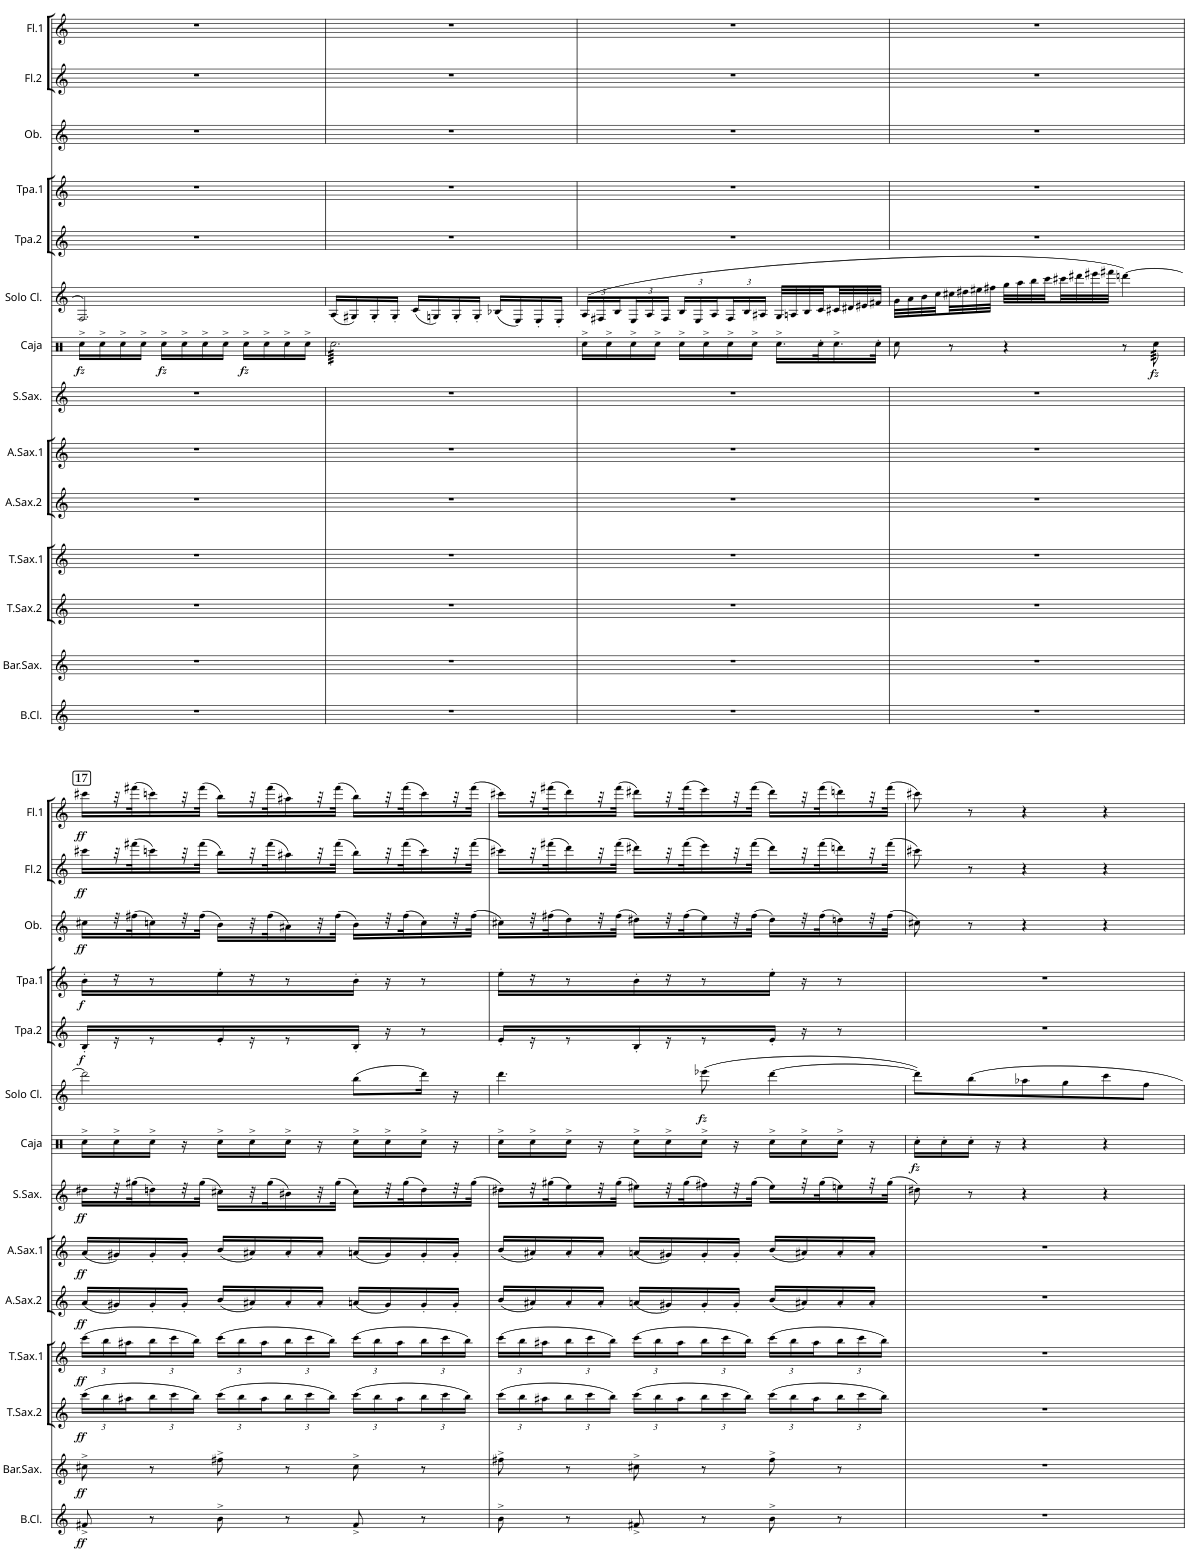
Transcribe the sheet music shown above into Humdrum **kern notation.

**kern	**dynam	**kern	**dynam	**kern	**dynam	**kern	**dynam	**kern	**dynam	**kern	**dynam	**kern	**dynam	**kern	**dynam	**kern	**dynam	**kern	**dynam	**kern	**dynam	**kern	**dynam	**kern	**dynam	**kern	**dynam
*part14	*part14	*part13	*part13	*part12	*part12	*part11	*part11	*part10	*part10	*part9	*part9	*part8	*part8	*part7	*part7	*part6	*part6	*part5	*part5	*part4	*part4	*part3	*part3	*part2	*part2	*part1	*part1
*staff14	*staff14	*staff13	*staff13	*staff12	*staff12	*staff11	*staff11	*staff10	*staff10	*staff9	*staff9	*staff8	*staff8	*staff7	*staff7	*staff6	*staff6	*staff5	*staff5	*staff4	*staff4	*staff3	*staff3	*staff2	*staff2	*staff1	*staff1
*I"B.Cl.	*	*I"Bar.Sax.	*	*I"T.Sax.2	*	*I"T.Sax.1	*	*I"A.Sax.2	*	*I"A.Sax.1	*	*I"S.Sax.	*	*I"Caja	*	*I"Solo Cl.	*	*I"Tpa.2	*	*I"Tpa.1	*	*I"Ob.	*	*I"Fl.2	*	*I"Fl.1	*
*I'B.Cl.	*	*I'Bar.Sax.	*	*I'T.Sax.2	*	*I'T.Sax.1	*	*I'A.Sax.2	*	*I'A.Sax.1	*	*I'S.Sax.	*	*I'Caja	*	*I'Solo Cl.	*	*I'Tpa.2	*	*I'Tpa.1	*	*I'Ob.	*	*I'Fl.2	*	*I'Fl.1	*
!!LO:PB:g=z
*clefG2	*	*clefG2	*	*clefG2	*	*clefG2	*	*clefG2	*	*clefG2	*	*clefG2	*	*clefX	*	*clefG2	*	*clefG2	*	*clefG2	*	*clefG2	*	*clefG2	*	*clefG2	*
*Trd8c14	*	*Trd12c21	*	*Trd8c14	*	*Trd8c14	*	*Trd5c9	*	*Trd5c9	*	*Trd1c2	*	*	*	*Trd2c3	*	*Trd4c7	*	*Trd4c7	*	*	*	*	*	*	*
*k[]	*	*k[]	*	*k[]	*	*k[]	*	*k[]	*	*k[]	*	*k[]	*	*k[]	*	*k[]	*	*k[]	*	*k[]	*	*k[]	*	*k[]	*	*k[]	*
*M3/4	*	*M3/4	*	*M3/4	*	*M3/4	*	*M3/4	*	*M3/4	*	*M3/4	*	*M3/4	*	*M3/4	*	*M3/4	*	*M3/4	*	*M3/4	*	*M3/4	*	*M3/4	*
=64	=64	=64	=64	=64	=64	=64	=64	=64	=64	=64	=64	=64	=64	=64	=64	=64	=64	=64	=64	=64	=64	=64	=64	=64	=64	=64	=64
!	!	!	!	!	!	!	!	!	!	!	!	!	!	!	!LO:DY:b	!	!	!	!	!	!	!	!	!	!	!	!
2.r	.	2.r	.	2.r	.	2.r	.	2.r	.	2.r	.	2.r	.	16Rcc^\LL	fz	2.F/	.	2.r	.	2.r	.	2.r	.	2.r	.	2.r	.
.	.	.	.	.	.	.	.	.	.	.	.	.	.	16Rcc^\	.	.	.	.	.	.	.	.	.	.	.	.	.
.	.	.	.	.	.	.	.	.	.	.	.	.	.	16Rcc^\	.	.	.	.	.	.	.	.	.	.	.	.	.
.	.	.	.	.	.	.	.	.	.	.	.	.	.	16Rcc^\JJ	.	.	.	.	.	.	.	.	.	.	.	.	.
!	!	!	!	!	!	!	!	!	!	!	!	!	!	!	!LO:DY:b	!	!	!	!	!	!	!	!	!	!	!	!
.	.	.	.	.	.	.	.	.	.	.	.	.	.	16Rcc^\LL	fz	.	.	.	.	.	.	.	.	.	.	.	.
.	.	.	.	.	.	.	.	.	.	.	.	.	.	16Rcc^\	.	.	.	.	.	.	.	.	.	.	.	.	.
.	.	.	.	.	.	.	.	.	.	.	.	.	.	16Rcc^\	.	.	.	.	.	.	.	.	.	.	.	.	.
.	.	.	.	.	.	.	.	.	.	.	.	.	.	16Rcc^\JJ	.	.	.	.	.	.	.	.	.	.	.	.	.
!	!	!	!	!	!	!	!	!	!	!	!	!	!	!	!LO:DY:b	!	!	!	!	!	!	!	!	!	!	!	!
.	.	.	.	.	.	.	.	.	.	.	.	.	.	16Rcc^\LL	fz	.	.	.	.	.	.	.	.	.	.	.	.
.	.	.	.	.	.	.	.	.	.	.	.	.	.	16Rcc^\	.	.	.	.	.	.	.	.	.	.	.	.	.
.	.	.	.	.	.	.	.	.	.	.	.	.	.	16Rcc^\	.	.	.	.	.	.	.	.	.	.	.	.	.
.	.	.	.	.	.	.	.	.	.	.	.	.	.	16Rcc^\JJ	.	.	.	.	.	.	.	.	.	.	.	.	.
=65	=65	=65	=65	=65	=65	=65	=65	=65	=65	=65	=65	=65	=65	=65	=65	=65	=65	=65	=65	=65	=65	=65	=65	=65	=65	=65	=65
*	*	*	*	*	*	*	*	*	*	*	*	*	*	*tremolo	*	*	*	*	*	*	*	*	*	*	*	*	*
2.r	.	2.r	.	2.r	.	2.r	.	2.r	.	2.r	.	2.r	.	64Rcc\LLLL	.	(16A/LL	.	2.r	.	2.r	.	2.r	.	2.r	.	2.r	.
.	.	.	.	.	.	.	.	.	.	.	.	.	.	64Rcc\	.	.	.	.	.	.	.	.	.	.	.	.	.
.	.	.	.	.	.	.	.	.	.	.	.	.	.	64Rcc\	.	.	.	.	.	.	.	.	.	.	.	.	.
.	.	.	.	.	.	.	.	.	.	.	.	.	.	64Rcc\	.	.	.	.	.	.	.	.	.	.	.	.	.
.	.	.	.	.	.	.	.	.	.	.	.	.	.	64Rcc\	.	16G#X/)	.	.	.	.	.	.	.	.	.	.	.
.	.	.	.	.	.	.	.	.	.	.	.	.	.	64Rcc\	.	.	.	.	.	.	.	.	.	.	.	.	.
.	.	.	.	.	.	.	.	.	.	.	.	.	.	64Rcc\	.	.	.	.	.	.	.	.	.	.	.	.	.
.	.	.	.	.	.	.	.	.	.	.	.	.	.	64Rcc\	.	.	.	.	.	.	.	.	.	.	.	.	.
.	.	.	.	.	.	.	.	.	.	.	.	.	.	64Rcc\	.	16G#'/	.	.	.	.	.	.	.	.	.	.	.
.	.	.	.	.	.	.	.	.	.	.	.	.	.	64Rcc\	.	.	.	.	.	.	.	.	.	.	.	.	.
.	.	.	.	.	.	.	.	.	.	.	.	.	.	64Rcc\	.	.	.	.	.	.	.	.	.	.	.	.	.
.	.	.	.	.	.	.	.	.	.	.	.	.	.	64Rcc\	.	.	.	.	.	.	.	.	.	.	.	.	.
.	.	.	.	.	.	.	.	.	.	.	.	.	.	64Rcc\	.	16G#'/JJ	.	.	.	.	.	.	.	.	.	.	.
.	.	.	.	.	.	.	.	.	.	.	.	.	.	64Rcc\	.	.	.	.	.	.	.	.	.	.	.	.	.
.	.	.	.	.	.	.	.	.	.	.	.	.	.	64Rcc\	.	.	.	.	.	.	.	.	.	.	.	.	.
.	.	.	.	.	.	.	.	.	.	.	.	.	.	64Rcc\	.	.	.	.	.	.	.	.	.	.	.	.	.
.	.	.	.	.	.	.	.	.	.	.	.	.	.	64Rcc\	.	(16c/LL	.	.	.	.	.	.	.	.	.	.	.
.	.	.	.	.	.	.	.	.	.	.	.	.	.	64Rcc\	.	.	.	.	.	.	.	.	.	.	.	.	.
.	.	.	.	.	.	.	.	.	.	.	.	.	.	64Rcc\	.	.	.	.	.	.	.	.	.	.	.	.	.
.	.	.	.	.	.	.	.	.	.	.	.	.	.	64Rcc\	.	.	.	.	.	.	.	.	.	.	.	.	.
.	.	.	.	.	.	.	.	.	.	.	.	.	.	64Rcc\	.	16Gn/)	.	.	.	.	.	.	.	.	.	.	.
.	.	.	.	.	.	.	.	.	.	.	.	.	.	64Rcc\	.	.	.	.	.	.	.	.	.	.	.	.	.
.	.	.	.	.	.	.	.	.	.	.	.	.	.	64Rcc\	.	.	.	.	.	.	.	.	.	.	.	.	.
.	.	.	.	.	.	.	.	.	.	.	.	.	.	64Rcc\	.	.	.	.	.	.	.	.	.	.	.	.	.
.	.	.	.	.	.	.	.	.	.	.	.	.	.	64Rcc\	.	16G'/	.	.	.	.	.	.	.	.	.	.	.
.	.	.	.	.	.	.	.	.	.	.	.	.	.	64Rcc\	.	.	.	.	.	.	.	.	.	.	.	.	.
.	.	.	.	.	.	.	.	.	.	.	.	.	.	64Rcc\	.	.	.	.	.	.	.	.	.	.	.	.	.
.	.	.	.	.	.	.	.	.	.	.	.	.	.	64Rcc\	.	.	.	.	.	.	.	.	.	.	.	.	.
.	.	.	.	.	.	.	.	.	.	.	.	.	.	64Rcc\	.	16G'/JJ	.	.	.	.	.	.	.	.	.	.	.
.	.	.	.	.	.	.	.	.	.	.	.	.	.	64Rcc\	.	.	.	.	.	.	.	.	.	.	.	.	.
.	.	.	.	.	.	.	.	.	.	.	.	.	.	64Rcc\	.	.	.	.	.	.	.	.	.	.	.	.	.
.	.	.	.	.	.	.	.	.	.	.	.	.	.	64Rcc\	.	.	.	.	.	.	.	.	.	.	.	.	.
.	.	.	.	.	.	.	.	.	.	.	.	.	.	64Rcc\	.	(16B-X/LL	.	.	.	.	.	.	.	.	.	.	.
.	.	.	.	.	.	.	.	.	.	.	.	.	.	64Rcc\	.	.	.	.	.	.	.	.	.	.	.	.	.
.	.	.	.	.	.	.	.	.	.	.	.	.	.	64Rcc\	.	.	.	.	.	.	.	.	.	.	.	.	.
.	.	.	.	.	.	.	.	.	.	.	.	.	.	64Rcc\	.	.	.	.	.	.	.	.	.	.	.	.	.
.	.	.	.	.	.	.	.	.	.	.	.	.	.	64Rcc\	.	16E/)	.	.	.	.	.	.	.	.	.	.	.
.	.	.	.	.	.	.	.	.	.	.	.	.	.	64Rcc\	.	.	.	.	.	.	.	.	.	.	.	.	.
.	.	.	.	.	.	.	.	.	.	.	.	.	.	64Rcc\	.	.	.	.	.	.	.	.	.	.	.	.	.
.	.	.	.	.	.	.	.	.	.	.	.	.	.	64Rcc\	.	.	.	.	.	.	.	.	.	.	.	.	.
.	.	.	.	.	.	.	.	.	.	.	.	.	.	64Rcc\	.	16E'/	.	.	.	.	.	.	.	.	.	.	.
.	.	.	.	.	.	.	.	.	.	.	.	.	.	64Rcc\	.	.	.	.	.	.	.	.	.	.	.	.	.
.	.	.	.	.	.	.	.	.	.	.	.	.	.	64Rcc\	.	.	.	.	.	.	.	.	.	.	.	.	.
.	.	.	.	.	.	.	.	.	.	.	.	.	.	64Rcc\	.	.	.	.	.	.	.	.	.	.	.	.	.
.	.	.	.	.	.	.	.	.	.	.	.	.	.	64Rcc\	.	16E'/JJ	.	.	.	.	.	.	.	.	.	.	.
.	.	.	.	.	.	.	.	.	.	.	.	.	.	64Rcc\	.	.	.	.	.	.	.	.	.	.	.	.	.
.	.	.	.	.	.	.	.	.	.	.	.	.	.	64Rcc\	.	.	.	.	.	.	.	.	.	.	.	.	.
.	.	.	.	.	.	.	.	.	.	.	.	.	.	64Rcc\JJJJ	.	.	.	.	.	.	.	.	.	.	.	.	.
*	*	*	*	*	*	*	*	*	*	*	*	*	*	*Xtremolo	*	*	*	*	*	*	*	*	*	*	*	*	*
=66	=66	=66	=66	=66	=66	=66	=66	=66	=66	=66	=66	=66	=66	=66	=66	=66	=66	=66	=66	=66	=66	=66	=66	=66	=66	=66	=66
*	*	*	*	*	*	*	*	*	*	*	*	*	*	*	*	*Xbrackettup	*	*	*	*	*	*	*	*	*	*	*
2.r	.	2.r	.	2.r	.	2.r	.	2.r	.	2.r	.	2.r	.	16Rcc^\LL	.	(24A/LL	.	2.r	.	2.r	.	2.r	.	2.r	.	2.r	.
.	.	.	.	.	.	.	.	.	.	.	.	.	.	.	.	24F#X/	.	.	.	.	.	.	.	.	.	.	.
.	.	.	.	.	.	.	.	.	.	.	.	.	.	16Rcc^\	.	.	.	.	.	.	.	.	.	.	.	.	.
.	.	.	.	.	.	.	.	.	.	.	.	.	.	.	.	24B/	.	.	.	.	.	.	.	.	.	.	.
.	.	.	.	.	.	.	.	.	.	.	.	.	.	16Rcc^\	.	24E/	.	.	.	.	.	.	.	.	.	.	.
.	.	.	.	.	.	.	.	.	.	.	.	.	.	.	.	24A/	.	.	.	.	.	.	.	.	.	.	.
.	.	.	.	.	.	.	.	.	.	.	.	.	.	16Rcc^\JJ	.	.	.	.	.	.	.	.	.	.	.	.	.
.	.	.	.	.	.	.	.	.	.	.	.	.	.	.	.	24F#/JJ	.	.	.	.	.	.	.	.	.	.	.
.	.	.	.	.	.	.	.	.	.	.	.	.	.	16Rcc^\LL	.	24B/LL	.	.	.	.	.	.	.	.	.	.	.
.	.	.	.	.	.	.	.	.	.	.	.	.	.	.	.	24E/	.	.	.	.	.	.	.	.	.	.	.
.	.	.	.	.	.	.	.	.	.	.	.	.	.	16Rcc^\	.	.	.	.	.	.	.	.	.	.	.	.	.
.	.	.	.	.	.	.	.	.	.	.	.	.	.	.	.	24A/	.	.	.	.	.	.	.	.	.	.	.
.	.	.	.	.	.	.	.	.	.	.	.	.	.	16Rcc^\	.	24F#/	.	.	.	.	.	.	.	.	.	.	.
.	.	.	.	.	.	.	.	.	.	.	.	.	.	.	.	24B/	.	.	.	.	.	.	.	.	.	.	.
.	.	.	.	.	.	.	.	.	.	.	.	.	.	16Rcc^\JJ	.	.	.	.	.	.	.	.	.	.	.	.	.
.	.	.	.	.	.	.	.	.	.	.	.	.	.	.	.	24A#X/JJ	.	.	.	.	.	.	.	.	.	.	.
.	.	.	.	.	.	.	.	.	.	.	.	.	.	16.Rcc^\LL	.	32G/LLL	.	.	.	.	.	.	.	.	.	.	.
.	.	.	.	.	.	.	.	.	.	.	.	.	.	.	.	32An/	.	.	.	.	.	.	.	.	.	.	.
.	.	.	.	.	.	.	.	.	.	.	.	.	.	.	.	32B/	.	.	.	.	.	.	.	.	.	.	.
.	.	.	.	.	.	.	.	.	.	.	.	.	.	32Rcc'\K	.	32c/	.	.	.	.	.	.	.	.	.	.	.
.	.	.	.	.	.	.	.	.	.	.	.	.	.	16.Rcc^\	.	32c#X/	.	.	.	.	.	.	.	.	.	.	.
.	.	.	.	.	.	.	.	.	.	.	.	.	.	.	.	32d#X/	.	.	.	.	.	.	.	.	.	.	.
.	.	.	.	.	.	.	.	.	.	.	.	.	.	.	.	32e#X/	.	.	.	.	.	.	.	.	.	.	.
.	.	.	.	.	.	.	.	.	.	.	.	.	.	32Rcc'\JJk	.	32f#X/JJJ	.	.	.	.	.	.	.	.	.	.	.
=67	=67	=67	=67	=67	=67	=67	=67	=67	=67	=67	=67	=67	=67	=67	=67	=67	=67	=67	=67	=67	=67	=67	=67	=67	=67	=67	=67
2.r	.	2.r	.	2.r	.	2.r	.	2.r	.	2.r	.	2.r	.	8Rcc\	.	32g\LLL	.	2.r	.	2.r	.	2.r	.	2.r	.	2.r	.
.	.	.	.	.	.	.	.	.	.	.	.	.	.	.	.	32a\	.	.	.	.	.	.	.	.	.	.	.
.	.	.	.	.	.	.	.	.	.	.	.	.	.	.	.	32b\	.	.	.	.	.	.	.	.	.	.	.
.	.	.	.	.	.	.	.	.	.	.	.	.	.	.	.	32cc\	.	.	.	.	.	.	.	.	.	.	.
.	.	.	.	.	.	.	.	.	.	.	.	.	.	8r	.	32cc#X\	.	.	.	.	.	.	.	.	.	.	.
.	.	.	.	.	.	.	.	.	.	.	.	.	.	.	.	32dd#X\	.	.	.	.	.	.	.	.	.	.	.
.	.	.	.	.	.	.	.	.	.	.	.	.	.	.	.	32ee#X\	.	.	.	.	.	.	.	.	.	.	.
.	.	.	.	.	.	.	.	.	.	.	.	.	.	.	.	32ff#X\JJJ	.	.	.	.	.	.	.	.	.	.	.
.	.	.	.	.	.	.	.	.	.	.	.	.	.	4r	.	32gg\LLL	.	.	.	.	.	.	.	.	.	.	.
.	.	.	.	.	.	.	.	.	.	.	.	.	.	.	.	32aa\	.	.	.	.	.	.	.	.	.	.	.
.	.	.	.	.	.	.	.	.	.	.	.	.	.	.	.	32bb\	.	.	.	.	.	.	.	.	.	.	.
.	.	.	.	.	.	.	.	.	.	.	.	.	.	.	.	32ccc\	.	.	.	.	.	.	.	.	.	.	.
.	.	.	.	.	.	.	.	.	.	.	.	.	.	.	.	32ccc#X\	.	.	.	.	.	.	.	.	.	.	.
.	.	.	.	.	.	.	.	.	.	.	.	.	.	.	.	32ddd#X\	.	.	.	.	.	.	.	.	.	.	.
.	.	.	.	.	.	.	.	.	.	.	.	.	.	.	.	32eee#X\	.	.	.	.	.	.	.	.	.	.	.
.	.	.	.	.	.	.	.	.	.	.	.	.	.	.	.	32fff#X\JJJ	.	.	.	.	.	.	.	.	.	.	.
.	.	.	.	.	.	.	.	.	.	.	.	.	.	8r	.	[4dddn\)	.	.	.	.	.	.	.	.	.	.	.
!	!	!	!	!	!	!	!	!	!	!	!	!	!	!	!LO:DY:b	!	!	!	!	!	!	!	!	!	!	!	!
*	*	*	*	*	*	*	*	*	*	*	*	*	*	*tremolo	*	*	*	*	*	*	*	*	*	*	*	*	*
.	.	.	.	.	.	.	.	.	.	.	.	.	.	64Rcc\	fz	.	.	.	.	.	.	.	.	.	.	.	.
.	.	.	.	.	.	.	.	.	.	.	.	.	.	64Rcc\	.	.	.	.	.	.	.	.	.	.	.	.	.
.	.	.	.	.	.	.	.	.	.	.	.	.	.	64Rcc\	.	.	.	.	.	.	.	.	.	.	.	.	.
.	.	.	.	.	.	.	.	.	.	.	.	.	.	64Rcc\	.	.	.	.	.	.	.	.	.	.	.	.	.
.	.	.	.	.	.	.	.	.	.	.	.	.	.	64Rcc\	.	.	.	.	.	.	.	.	.	.	.	.	.
.	.	.	.	.	.	.	.	.	.	.	.	.	.	64Rcc\	.	.	.	.	.	.	.	.	.	.	.	.	.
.	.	.	.	.	.	.	.	.	.	.	.	.	.	64Rcc\	.	.	.	.	.	.	.	.	.	.	.	.	.
.	.	.	.	.	.	.	.	.	.	.	.	.	.	64Rcc\	.	.	.	.	.	.	.	.	.	.	.	.	.
*	*	*	*	*	*	*	*	*	*	*	*	*	*	*Xtremolo	*	*	*	*	*	*	*	*	*	*	*	*	*
!!LO:LB:g=z
!!LO:REH:place=s1:a:B:cj:fs=14:t=17
=68	=68	=68	=68	=68	=68	=68	=68	=68	=68	=68	=68	=68	=68	=68	=68	=68	=68	=68	=68	=68	=68	=68	=68	=68	=68	=68	=68
*	*	*	*	*Xbrackettup	*	*Xbrackettup	*	*	*	*	*	*	*	*	*	*	*	*	*	*	*	*	*	*	*	*	*
!	!LO:DY:b	!	!LO:DY:b	!	!LO:DY:b	!	!LO:DY:b	!	!LO:DY:b	!	!LO:DY:b	!	!LO:DY:b	!	!	!	!	!	!LO:DY:b	!	!LO:DY:b	!	!LO:DY:b	!	!LO:DY:b	!	!LO:DY:b
8f#X^/	ff	8cc#X^\	ff	(24ccc\LL	ff	(24ccc\LL	ff	(16a/LL	ff	(16a/LL	ff	16dd#X\LL	ff	16Rcc^\LL	.	2ddd\]	.	16B'/LL	f	16b'\LL	f	16cc#X\LL	ff	16ccc#X\LL	ff	16ccc#X\LL	ff
.	.	.	.	24bb\	.	24bb\	.	.	.	.	.	.	.	.	.	.	.	.	.	.	.	.	.	.	.	.	.
.	.	.	.	.	.	.	.	16g#X/)	.	16g#X/)	.	32r	.	16Rcc^\	.	.	.	16r	.	16r	.	32r	.	32r	.	32r	.
.	.	.	.	24aa#X\	.	24aa#X\	.	.	.	.	.	.	.	.	.	.	.	.	.	.	.	.	.	.	.	.	.
.	.	.	.	.	.	.	.	.	.	.	.	(32gg#X\J	.	.	.	.	.	.	.	.	.	(32ff#X\J	.	(32fff#X\J	.	(32fff#X\J	.
8r	.	8r	.	24bb\	.	24bb\	.	16g#'/	.	16g#'/	.	16ddn\)	.	16Rcc^\JJ	.	.	.	8r	.	8r	.	16ccn\)	.	16cccn\)	.	16cccn\)	.
.	.	.	.	24ccc\	.	24ccc\	.	.	.	.	.	.	.	.	.	.	.	.	.	.	.	.	.	.	.	.	.
.	.	.	.	.	.	.	.	16g#'/JJ	.	16g#'/JJ	.	32r	.	16r	.	.	.	.	.	.	.	32r	.	32r	.	32r	.
.	.	.	.	24bb\JJ)	.	24bb\JJ)	.	.	.	.	.	.	.	.	.	.	.	.	.	.	.	.	.	.	.	.	.
.	.	.	.	.	.	.	.	.	.	.	.	(32gg#\JJJ	.	.	.	.	.	.	.	.	.	(32ff#\JJJ	.	(32fff#\JJJ	.	(32fff#\JJJ	.
8b^\	.	8ff#X^\	.	(24ccc\LL	.	(24ccc\LL	.	(16b/LL	.	(16b/LL	.	16cc#X\LL)	.	16Rcc^\LL	.	.	.	16e'/L	.	16ee'\L	.	16b\LL)	.	16bb\LL)	.	16bb\LL)	.
.	.	.	.	24bb\	.	24bb\	.	.	.	.	.	.	.	.	.	.	.	.	.	.	.	.	.	.	.	.	.
.	.	.	.	.	.	.	.	16a#X/)	.	16a#X/)	.	32r	.	16Rcc^\	.	.	.	16r	.	16r	.	32r	.	32r	.	32r	.
.	.	.	.	24aa#\	.	24aa#\	.	.	.	.	.	.	.	.	.	.	.	.	.	.	.	.	.	.	.	.	.
.	.	.	.	.	.	.	.	.	.	.	.	(32gg#\J	.	.	.	.	.	.	.	.	.	(32ff#\J	.	(32fff#\J	.	(32fff#\J	.
8r	.	8r	.	24bb\	.	24bb\	.	16a#'/	.	16a#'/	.	16b#X\)	.	16Rcc^\JJ	.	.	.	8r	.	8r	.	16a#X\)	.	16aa#X\)	.	16aa#X\)	.
.	.	.	.	24ccc\	.	24ccc\	.	.	.	.	.	.	.	.	.	.	.	.	.	.	.	.	.	.	.	.	.
.	.	.	.	.	.	.	.	16a#'/JJ	.	16a#'/JJ	.	32r	.	16r	.	.	.	.	.	.	.	32r	.	32r	.	32r	.
.	.	.	.	24bb\JJ)	.	24bb\JJ)	.	.	.	.	.	.	.	.	.	.	.	.	.	.	.	.	.	.	.	.	.
.	.	.	.	.	.	.	.	.	.	.	.	(32gg#\JJJ	.	.	.	.	.	.	.	.	.	(32ff#\JJJ	.	(32fff#\JJJ	.	(32fff#\JJJ	.
8f#^/	.	8cc#^\	.	(24ccc\LL	.	(24ccc\LL	.	(16an/LL	.	(16an/LL	.	16cc#\LL)	.	16Rcc^\LL	.	(8bb\L	.	16B'/Jk	.	16b'\Jk	.	16b\LL)	.	16bb\LL)	.	16bb\LL)	.
.	.	.	.	24bb\	.	24bb\	.	.	.	.	.	.	.	.	.	.	.	.	.	.	.	.	.	.	.	.	.
.	.	.	.	.	.	.	.	16g#/)	.	16g#/)	.	32r	.	16Rcc^\	.	.	.	16r	.	16r	.	32r	.	32r	.	32r	.
.	.	.	.	24aa#\	.	24aa#\	.	.	.	.	.	.	.	.	.	.	.	.	.	.	.	.	.	.	.	.	.
.	.	.	.	.	.	.	.	.	.	.	.	(32gg#\J	.	.	.	.	.	.	.	.	.	(32ff#\J	.	(32fff#\J	.	(32fff#\J	.
8r	.	8r	.	24bb\	.	24bb\	.	16g#'/	.	16g#'/	.	16dd\)	.	16Rcc^\JJ	.	16ddd\Jk)	.	8r	.	8r	.	16cc\)	.	16ccc\)	.	16ccc\)	.
.	.	.	.	24ccc\	.	24ccc\	.	.	.	.	.	.	.	.	.	.	.	.	.	.	.	.	.	.	.	.	.
.	.	.	.	.	.	.	.	16g#'/JJ	.	16g#'/JJ	.	32r	.	16r	.	16r	.	.	.	.	.	32r	.	32r	.	32r	.
.	.	.	.	24bb\JJ)	.	24bb\JJ)	.	.	.	.	.	.	.	.	.	.	.	.	.	.	.	.	.	.	.	.	.
.	.	.	.	.	.	.	.	.	.	.	.	(32gg#\JJJ	.	.	.	.	.	.	.	.	.	(32ff#\JJJ	.	(32fff#\JJJ	.	(32fff#\JJJ	.
=69	=69	=69	=69	=69	=69	=69	=69	=69	=69	=69	=69	=69	=69	=69	=69	=69	=69	=69	=69	=69	=69	=69	=69	=69	=69	=69	=69
8b^\	.	8ff#X^\	.	(24ccc\LL	.	(24ccc\LL	.	(16b/LL	.	(16b/LL	.	16dd#X\LL)	.	16Rcc^\LL	.	4.ddd\	.	16e'/LL	.	16ee'\LL	.	16cc#X\LL)	.	16ccc#X\LL)	.	16ccc#X\LL)	.
.	.	.	.	24bb\	.	24bb\	.	.	.	.	.	.	.	.	.	.	.	.	.	.	.	.	.	.	.	.	.
.	.	.	.	.	.	.	.	16a#X/)	.	16a#X/)	.	32r	.	16Rcc^\	.	.	.	16r	.	16r	.	32r	.	32r	.	32r	.
.	.	.	.	24aa#X\	.	24aa#X\	.	.	.	.	.	.	.	.	.	.	.	.	.	.	.	.	.	.	.	.	.
.	.	.	.	.	.	.	.	.	.	.	.	(32gg#X\J	.	.	.	.	.	.	.	.	.	(32ff#X\J	.	(32fff#X\J	.	(32fff#X\J	.
8r	.	8r	.	24bb\	.	24bb\	.	16a#'/	.	16a#'/	.	16ee\)	.	16Rcc^\JJ	.	.	.	8r	.	8r	.	16dd\)	.	16ddd\)	.	16ddd\)	.
.	.	.	.	24ccc\	.	24ccc\	.	.	.	.	.	.	.	.	.	.	.	.	.	.	.	.	.	.	.	.	.
.	.	.	.	.	.	.	.	16a#'/JJ	.	16a#'/JJ	.	32r	.	16r	.	.	.	.	.	.	.	32r	.	32r	.	32r	.
.	.	.	.	24bb\JJ)	.	24bb\JJ)	.	.	.	.	.	.	.	.	.	.	.	.	.	.	.	.	.	.	.	.	.
.	.	.	.	.	.	.	.	.	.	.	.	(32gg#\JJJ	.	.	.	.	.	.	.	.	.	(32ff#\JJJ	.	(32fff#\JJJ	.	(32fff#\JJJ	.
8f#X^/	.	8cc#X^\	.	(24ccc\LL	.	(24ccc\LL	.	(16an/LL	.	(16an/LL	.	16ee#X\LL)	.	16Rcc^\LL	.	.	.	16B'/L	.	16b'\L	.	16dd#X\LL)	.	16ddd#X\LL)	.	16ddd#X\LL)	.
.	.	.	.	24bb\	.	24bb\	.	.	.	.	.	.	.	.	.	.	.	.	.	.	.	.	.	.	.	.	.
.	.	.	.	.	.	.	.	16g#X/)	.	16g#X/)	.	32r	.	16Rcc^\	.	.	.	16r	.	16r	.	32r	.	32r	.	32r	.
.	.	.	.	24aa#\	.	24aa#\	.	.	.	.	.	.	.	.	.	.	.	.	.	.	.	.	.	.	.	.	.
.	.	.	.	.	.	.	.	.	.	.	.	(32gg#\J	.	.	.	.	.	.	.	.	.	(32ff#\J	.	(32fff#\J	.	(32fff#\J	.
!	!	!	!	!	!	!	!	!	!	!	!	!	!	!	!	!	!LO:DY:b	!	!	!	!	!	!	!	!	!	!
8r	.	8r	.	24bb\	.	24bb\	.	16g#'/	.	16g#'/	.	16ff#X\)	.	16Rcc^\JJ	.	(8eee-X\	fz	8r	.	8r	.	16ee\)	.	16eee\)	.	16eee\)	.
.	.	.	.	24ccc\	.	24ccc\	.	.	.	.	.	.	.	.	.	.	.	.	.	.	.	.	.	.	.	.	.
.	.	.	.	.	.	.	.	16g#'/JJ	.	16g#'/JJ	.	32r	.	16r	.	.	.	.	.	.	.	32r	.	32r	.	32r	.
.	.	.	.	24bb\JJ)	.	24bb\JJ)	.	.	.	.	.	.	.	.	.	.	.	.	.	.	.	.	.	.	.	.	.
.	.	.	.	.	.	.	.	.	.	.	.	(32gg#\JJJ	.	.	.	.	.	.	.	.	.	(32ff#\JJJ	.	(32fff#\JJJ	.	(32fff#\JJJ	.
8b^\	.	8ff#^\	.	(24ccc\LL	.	(24ccc\LL	.	(16b/LL	.	(16b/LL	.	16ee#\LL)	.	16Rcc^\LL	.	[4ddd\	.	16e'/Jk	.	16ee'\Jk	.	16dd#\LL)	.	16ddd#\LL)	.	16ddd#\LL)	.
.	.	.	.	24bb\	.	24bb\	.	.	.	.	.	.	.	.	.	.	.	.	.	.	.	.	.	.	.	.	.
.	.	.	.	.	.	.	.	16a#X/)	.	16a#X/)	.	32r	.	16Rcc^\	.	.	.	16r	.	16r	.	32r	.	32r	.	32r	.
.	.	.	.	24aa#\	.	24aa#\	.	.	.	.	.	.	.	.	.	.	.	.	.	.	.	.	.	.	.	.	.
.	.	.	.	.	.	.	.	.	.	.	.	(32gg#\J	.	.	.	.	.	.	.	.	.	(32ff#\J	.	(32fff#\J	.	(32fff#\J	.
8r	.	8r	.	24bb\	.	24bb\	.	16a#'/	.	16a#'/	.	16een\)	.	16Rcc^\JJ	.	.	.	8r	.	8r	.	16ddn\)	.	16dddn\)	.	16dddn\)	.
.	.	.	.	24ccc\	.	24ccc\	.	.	.	.	.	.	.	.	.	.	.	.	.	.	.	.	.	.	.	.	.
.	.	.	.	.	.	.	.	16a#'/JJ	.	16a#'/JJ	.	32r	.	16r	.	.	.	.	.	.	.	32r	.	32r	.	32r	.
.	.	.	.	24bb\JJ)	.	24bb\JJ)	.	.	.	.	.	.	.	.	.	.	.	.	.	.	.	.	.	.	.	.	.
.	.	.	.	.	.	.	.	.	.	.	.	(32gg#\JJJ	.	.	.	.	.	.	.	.	.	(32ff#\JJJ	.	(32fff#\JJJ	.	(32fff#\JJJ	.
=70	=70	=70	=70	=70	=70	=70	=70	=70	=70	=70	=70	=70	=70	=70	=70	=70	=70	=70	=70	=70	=70	=70	=70	=70	=70	=70	=70
!	!	!	!	!	!	!	!	!	!	!	!	!	!	!	!LO:DY:b	!	!	!	!	!	!	!	!	!	!	!	!
2.r	.	2.r	.	2.r	.	2.r	.	2.r	.	2.r	.	8dd#X\)	.	16Rcc'\LL	fz	8ddd\L])	.	2.r	.	2.r	.	8cc#X\)	.	8ccc#X\)	.	8ccc#X\)	.
.	.	.	.	.	.	.	.	.	.	.	.	.	.	16Rcc'\	.	.	.	.	.	.	.	.	.	.	.	.	.
.	.	.	.	.	.	.	.	.	.	.	.	8r	.	16Rcc'\JJ	.	8bb\	.	.	.	.	.	8r	.	8r	.	8r	.
.	.	.	.	.	.	.	.	.	.	.	.	.	.	16r	.	.	.	.	.	.	.	.	.	.	.	.	.
.	.	.	.	.	.	.	.	.	.	.	.	4r	.	4r	.	8aa-X\	.	.	.	.	.	4r	.	4r	.	4r	.
.	.	.	.	.	.	.	.	.	.	.	.	.	.	.	.	8gg\	.	.	.	.	.	.	.	.	.	.	.
.	.	.	.	.	.	.	.	.	.	.	.	4r	.	4r	.	8ccc\	.	.	.	.	.	4r	.	4r	.	4r	.
.	.	.	.	.	.	.	.	.	.	.	.	.	.	.	.	8ff\J	.	.	.	.	.	.	.	.	.	.	.
=	=	=	=	=	=	=	=	=	=	=	=	=	=	=	=	=	=	=	=	=	=	=	=	=	=	=	=
*-	*-	*-	*-	*-	*-	*-	*-	*-	*-	*-	*-	*-	*-	*-	*-	*-	*-	*-	*-	*-	*-	*-	*-	*-	*-	*-	*-
